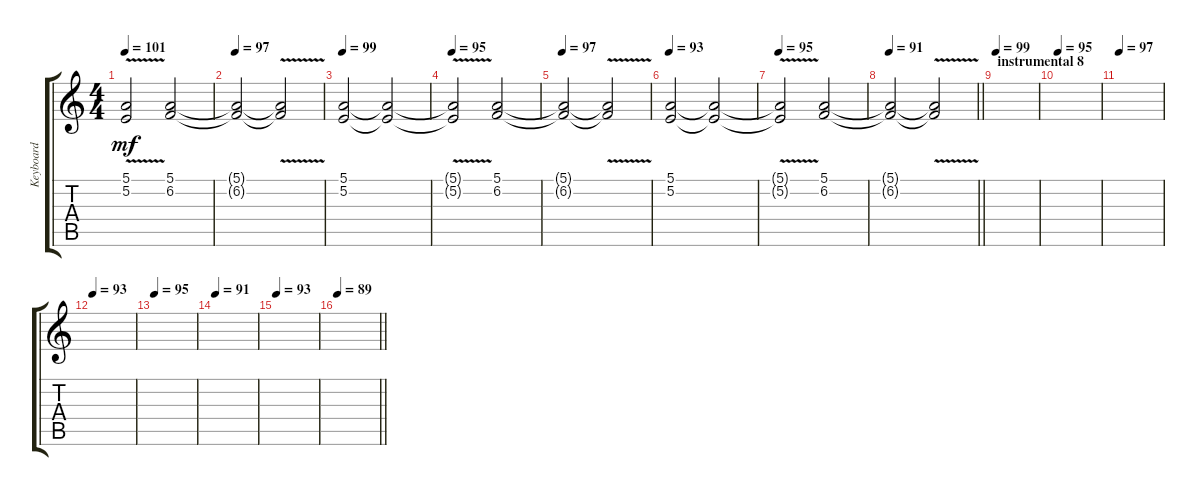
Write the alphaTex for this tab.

\track ("Keyboard" "Keyboard") {instrument drawbarorgan}
\staff {score tabs}
\tuning (E4 B3 G3 D3 A2 E2) {hide}
\ts (4 4)
\tempo 101
\clef g2
\ks c
(5.1{v t} 5.2{v t}).2{dy mf} (5.1 6.2).2 |
\tempo 97
(5.1{t} 6.2{t}).2 (5.1{v t} 6.2{v t}).2 |
\tempo 99
(5.1 5.2).2 (5.1{t} 5.2{t}).2 |
\tempo 95
(5.1{v t} 5.2{v t}).2 (5.1 6.2).2 |
\tempo 97
(5.1{t} 6.2{t}).2 (5.1{v t} 6.2{v t}).2 |
\tempo 93
(5.1 5.2).2 (5.1{t} 5.2{t}).2 |
\tempo 95
(5.1{v t} 5.2{v t}).2 (5.1 6.2).2 |
\tempo 91
\barLineRight lightlight
(5.1{t} 6.2{t}).2 (5.1{v t} 6.2{v t}).2 |
\section ("" "instrumental 8")
\tempo 99
|
\tempo 95
|
\tempo 97
|
\tempo 93
|
\tempo 95
|
\tempo 91
|
\tempo 93
|
\tempo 89
\barLineRight lightlight
